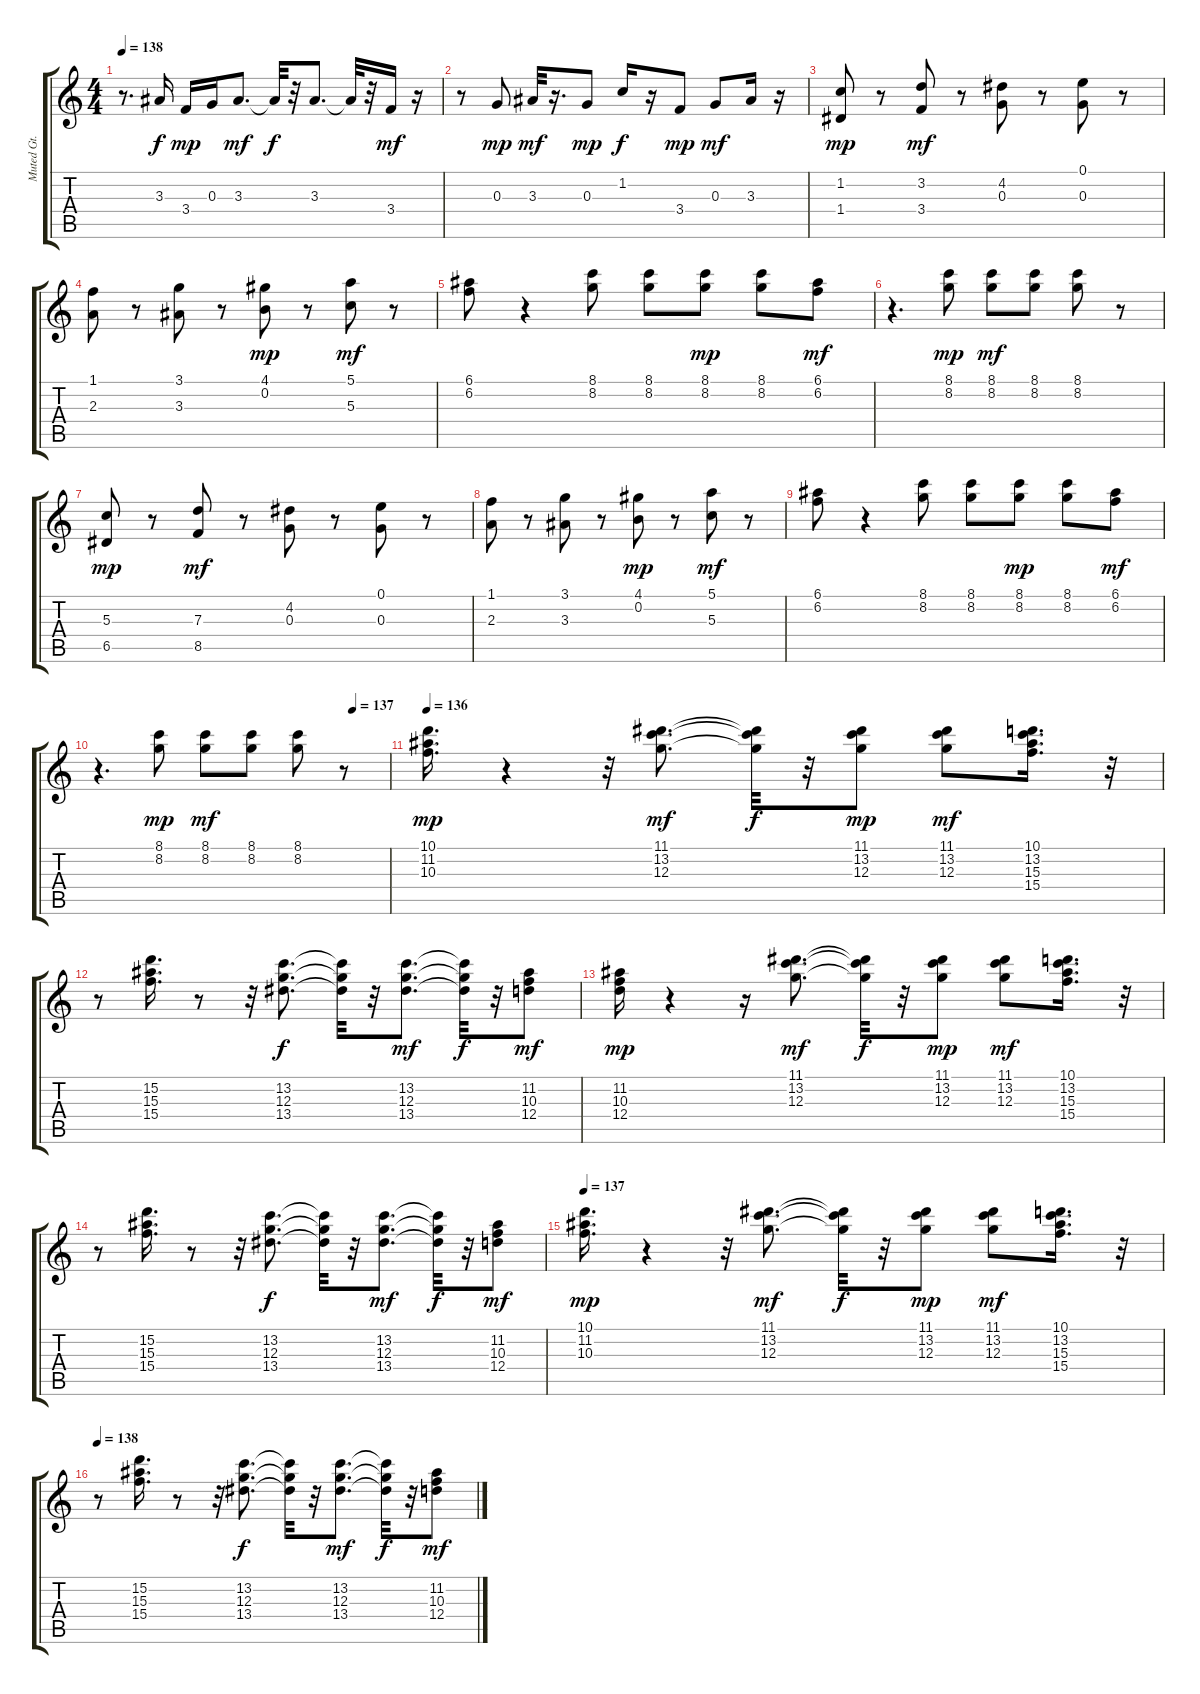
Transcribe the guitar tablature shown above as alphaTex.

\track ("Muted Gt.           " "Muted Gt. ") {instrument electricguitarmuted}
\staff {score tabs}
\tuning (E4 B3 G3 D3 A2 E2) {hide}
\ts (4 4)
\tempo 138
\clef g2
\ks c
r.8{d dy mp} 3.3.16{dy f} 3.4.16{dy mp} 0.3.16 3.3.8{d dy mf} 3.3{t}.32{dy f} r.32 3.3.8{d} 3.3{t}.32 r.32 3.4.16{dy mf} r.16 |
r.8 0.3.8{dy mp} 3.3.32{dy mf} r.16{d} 0.3.8{dy mp} 1.2.16{dy f} r.16 3.4.8{dy mp} 0.3.8{dy mf} 3.3.16 r.16 |
(1.2 1.4).8{dy mp} r.8 (3.2 3.4).8{dy mf} r.8 (4.2 0.3).8 r.8 (0.1 0.3).8 r.8 |
(1.1 2.3).8 r.8 (3.1 3.3).8 r.8 (4.1 0.2).8{dy mp} r.8 (5.1 5.3).8{dy mf} r.8 |
(6.1 6.2).8 r.4 (8.1 8.2).8 (8.1 8.2).8 (8.1 8.2).8{dy mp} (8.1 8.2).8 (6.1 6.2).8{dy mf} |
r.4{d} (8.1 8.2).8{dy mp} (8.1 8.2).8{dy mf} (8.1 8.2).8 (8.1 8.2).8 r.8 |
(5.3 6.5).8{dy mp} r.8 (7.3 8.5).8{dy mf} r.8 (4.2 0.3).8 r.8 (0.1 0.3).8 r.8 |
(1.1 2.3).8 r.8 (3.1 3.3).8 r.8 (4.1 0.2).8{dy mp} r.8 (5.1 5.3).8{dy mf} r.8 |
(6.1 6.2).8 r.4 (8.1 8.2).8 (8.1 8.2).8 (8.1 8.2).8{dy mp} (8.1 8.2).8 (6.1 6.2).8{dy mf} |
\tempo (137 0.875)
r.4{d} (8.1 8.2).8{dy mp} (8.1 8.2).8{dy mf} (8.1 8.2).8 (8.1 8.2).8 r.8 |
\tempo 136
(10.1 11.2 10.3).16{d dy mp} r.4 r.32 (11.1 13.2 12.3).8{d dy mf} (11.1{t} 13.2{t} 12.3{t}).32{dy f} r.32 (11.1 13.2 12.3).8{dy mp} (11.1 13.2 12.3).8{dy mf} (10.1 13.2 15.3 15.4).16{d} r.32 |
r.8 (15.2 15.3 15.4).16{d} r.8 r.32 (13.2 12.3 13.4).8{d dy f} (13.2{t} 12.3{t} 13.4{t}).32 r.32 (13.2 12.3 13.4).8{d dy mf} (13.2{t} 12.3{t} 13.4{t}).32{dy f} r.32 (11.2 10.3 12.4).8{dy mf} |
(11.2 10.3 12.4).16{dy mp} r.4 r.16 (11.1 13.2 12.3).8{d dy mf} (11.1{t} 13.2{t} 12.3{t}).32{dy f} r.32 (11.1 13.2 12.3).8{dy mp} (11.1 13.2 12.3).8{dy mf} (10.1 13.2 15.3 15.4).16{d} r.32 |
r.8 (15.2 15.3 15.4).16{d} r.8 r.32 (13.2 12.3 13.4).8{d dy f} (13.2{t} 12.3{t} 13.4{t}).32 r.32 (13.2 12.3 13.4).8{d dy mf} (13.2{t} 12.3{t} 13.4{t}).32{dy f} r.32 (11.2 10.3 12.4).8{dy mf} |
\tempo 137
(10.1 11.2 10.3).16{d dy mp} r.4 r.32 (11.1 13.2 12.3).8{d dy mf} (11.1{t} 13.2{t} 12.3{t}).32{dy f} r.32 (11.1 13.2 12.3).8{dy mp} (11.1 13.2 12.3).8{dy mf} (10.1 13.2 15.3 15.4).16{d} r.32 |
\tempo 138
r.8 (15.2 15.3 15.4).16{d} r.8 r.32 (13.2 12.3 13.4).8{d dy f} (13.2{t} 12.3{t} 13.4{t}).32 r.32 (13.2 12.3 13.4).8{d dy mf} (13.2{t} 12.3{t} 13.4{t}).32{dy f} r.32 (11.2 10.3 12.4).8{dy mf}
